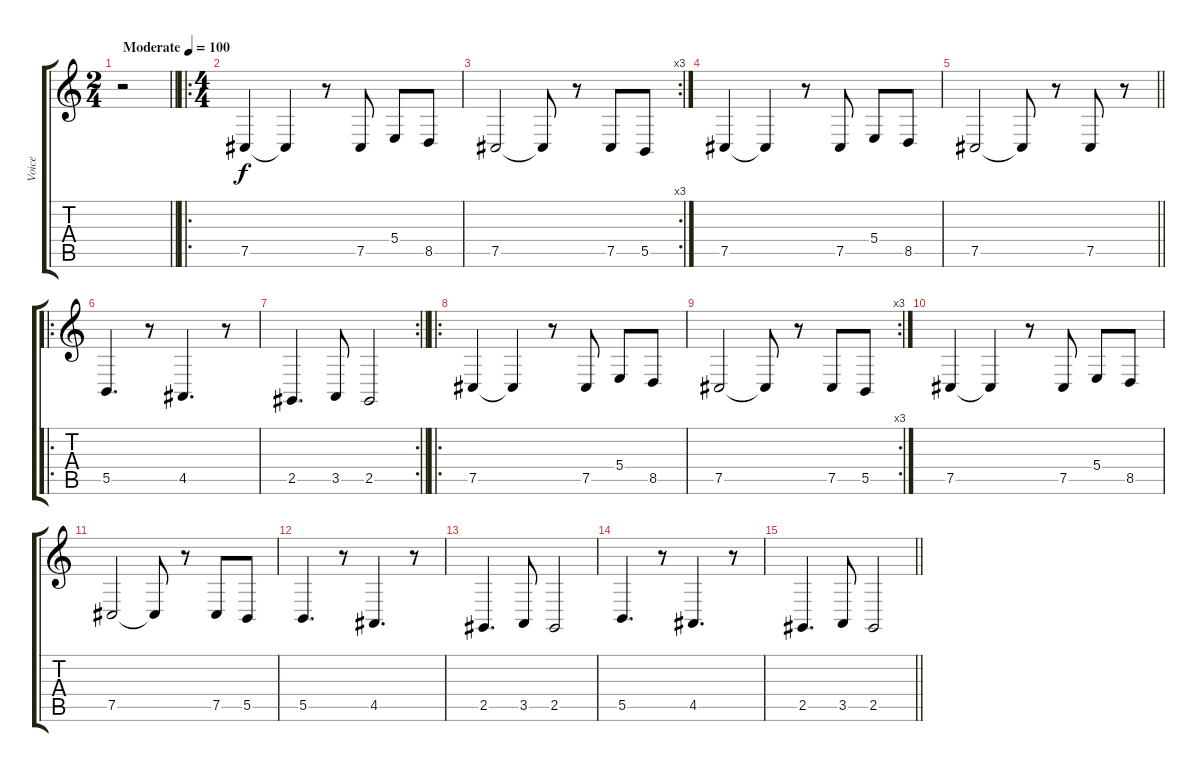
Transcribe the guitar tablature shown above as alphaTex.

\track ("Voice" "Voice") {instrument cello}
\staff {score tabs}
\tuning (Db4 Ab3 E3 B2 Gb2 Db2) {hide}
\ts (2 4)
\tempo (100 "Moderate")
\clef g2
\barLineRight lightlight
\ks c
r.2{dy f instrument cello} |
\ro
\ts (4 4)
7.5.4{instrument cello} 7.5{t}.4 r.8 7.5.8 5.4.8 8.5.8 |
\rc 3
7.5.2 7.5{t}.8 r.8 7.5.8 5.5.8 |
7.5.4 7.5{t}.4 r.8 7.5.8 5.4.8 8.5.8 |
\barLineRight lightlight
7.5.2 7.5{t}.8 r.8 7.5.8 r.8 |
\ro
5.5.4{d} r.8 4.5.4{d} r.8 |
\rc 2
\barLineRight lightlight
2.5.4{d} 3.5.8 2.5.2 |
\ro
7.5.4 7.5{t}.4 r.8 7.5.8 5.4.8 8.5.8 |
\rc 3
7.5.2 7.5{t}.8 r.8 7.5.8 5.5.8 |
7.5.4 7.5{t}.4 r.8 7.5.8 5.4.8 8.5.8 |
7.5.2 7.5{t}.8 r.8 7.5.8 5.5.8 |
5.5.4{d} r.8 4.5.4{d} r.8 |
2.5.4{d} 3.5.8 2.5.2 |
5.5.4{d} r.8 4.5.4{d} r.8 |
\barLineRight lightlight
2.5.4{d} 3.5.8 2.5.2
